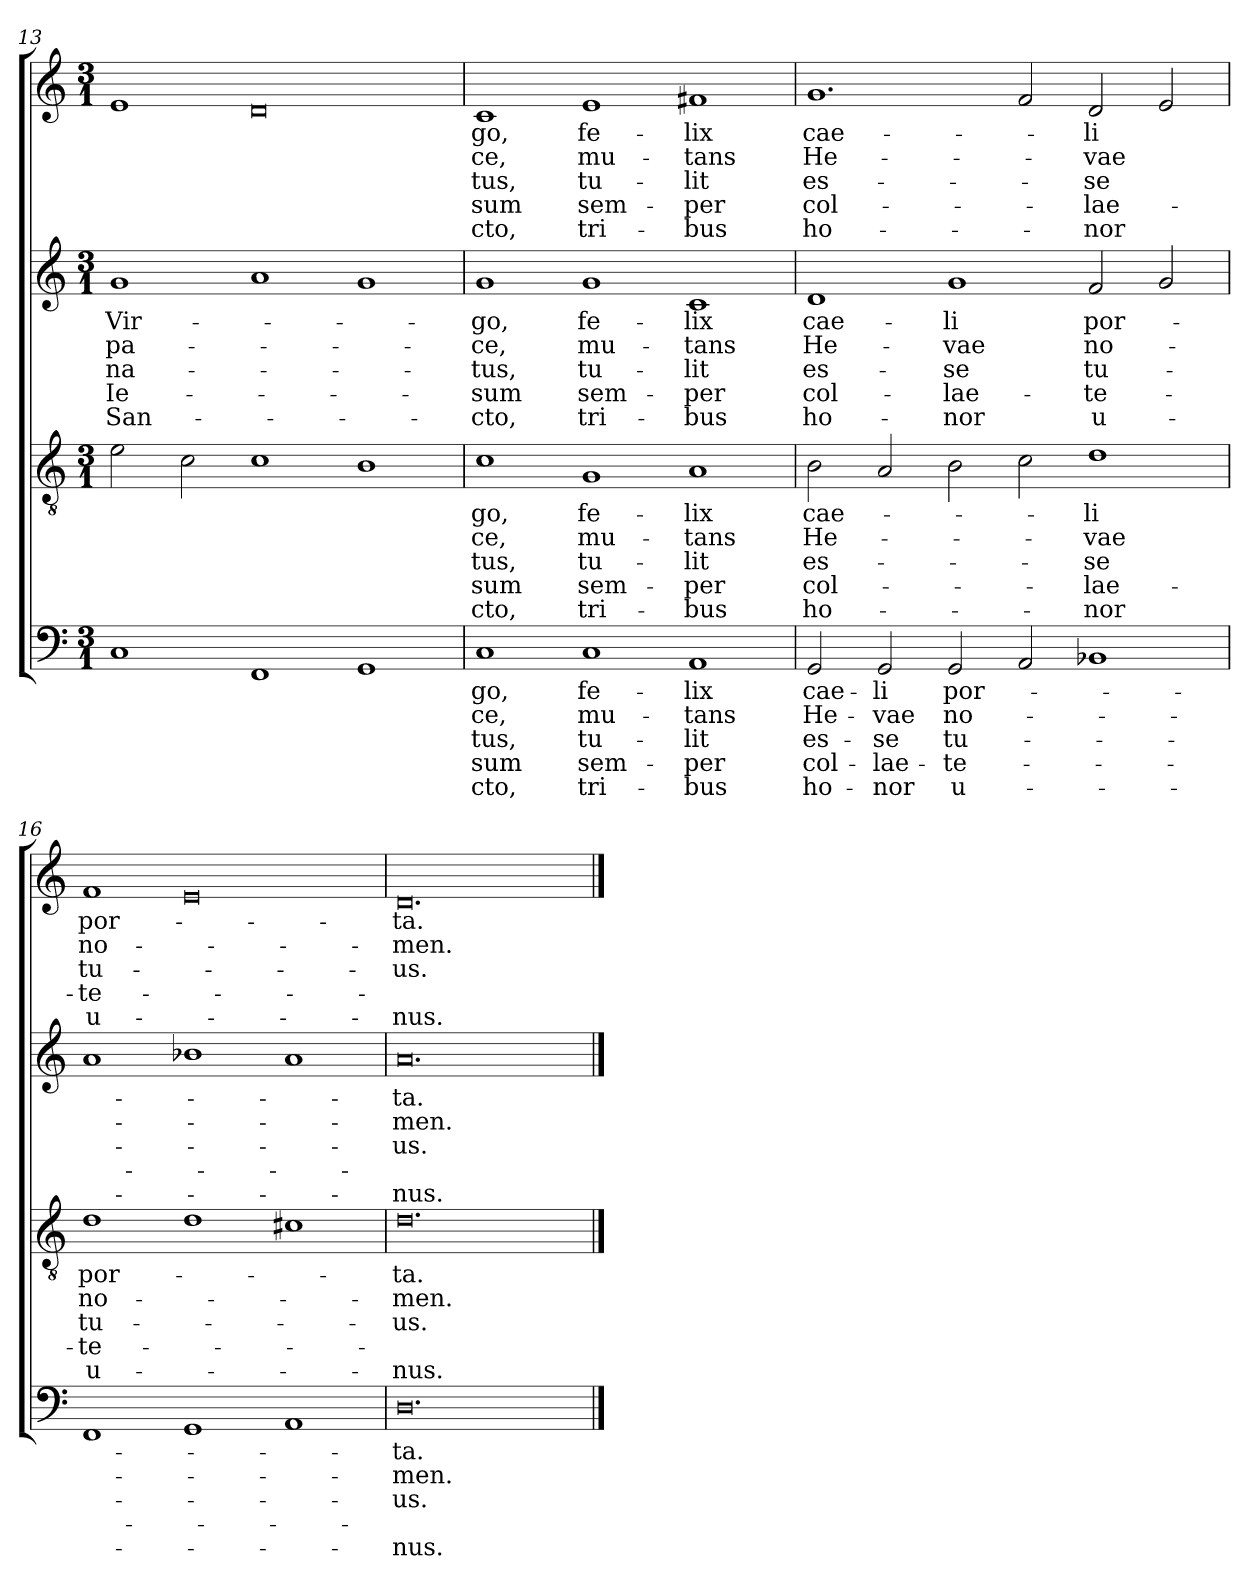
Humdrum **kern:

**kern	**text	**text	**text	**text	**text	**kern	**text	**text	**text	**text	**text	**kern	**text	**text	**text	**text	**text	**kern	**text	**text	**text	**text	**text
*part4	*part4	*part4	*part4	*part4	*part4	*part3	*part3	*part3	*part3	*part3	*part3	*part2	*part2	*part2	*part2	*part2	*part2	*part1	*part1	*part1	*part1	*part1	*part1
*staff4	*staff4	*staff4	*staff4	*staff4	*staff4	*staff3	*staff3	*staff3	*staff3	*staff3	*staff3	*staff2	*staff2	*staff2	*staff2	*staff2	*staff2	*staff1	*staff1	*staff1	*staff1	*staff1	*staff1
*clefF4	*	*	*	*	*	*clefGv2	*	*	*	*	*	*clefG2	*	*	*	*	*	*clefG2	*	*	*	*	*
*k[]	*	*	*	*	*	*k[]	*	*	*	*	*	*k[]	*	*	*	*	*	*k[]	*	*	*	*	*
*M3/1	*	*	*	*	*	*M3/1	*	*	*	*	*	*M3/1	*	*	*	*	*	*M3/1	*	*	*	*	*
=13	=13	=13	=13	=13	=13	=13	=13	=13	=13	=13	=13	=13	=13	=13	=13	=13	=13	=13	=13	=13	=13	=13	=13
1C	.	.	.	.	.	2e\	.	.	.	.	.	1g	Vir-	pa-	na-	Ie-	San-	1e	.	.	.	.	.
.	.	.	.	.	.	2c\	.	.	.	.	.	.	.	.	.	.	.	.	.	.	.	.	.
1FF	.	.	.	.	.	1c	.	.	.	.	.	1a	.	.	.	.	.	0d	.	.	.	.	.
1GG	.	.	.	.	.	1B	.	.	.	.	.	1g	.	.	.	.	.	.	.	.	.	.	.
=14	=14	=14	=14	=14	=14	=14	=14	=14	=14	=14	=14	=14	=14	=14	=14	=14	=14	=14	=14	=14	=14	=14	=14
1C	-go,	-ce,	-tus,	-sum	-cto,	1c	-go,	-ce,	-tus,	-sum	-cto,	1g	-go,	-ce,	-tus,	-sum	-cto,	1c	-go,	-ce,	-tus,	-sum	-cto,
1C	fe-	mu-	tu-	sem-	tri-	1G	fe-	mu-	tu-	sem-	tri-	1g	fe-	mu-	tu-	sem-	tri-	1e	fe-	mu-	tu-	sem-	tri-
1AA	-lix	-tans	-lit	-per	-bus	1A	-lix	-tans	-lit	-per	-bus	1c	-lix	-tans	-lit	-per	-bus	1f#X	-lix	-tans	-lit	-per	-bus
=15	=15	=15	=15	=15	=15	=15	=15	=15	=15	=15	=15	=15	=15	=15	=15	=15	=15	=15	=15	=15	=15	=15	=15
2GG/	cae-	He-	es-	col-	ho-	2B\	cae-	He-	es-	col-	ho-	1d	cae-	He-	es-	col-	ho-	1.g	cae-	He-	es-	col-	ho-
2GG/	-li	-vae	-se	-lae-	-nor	2A/	.	.	.	.	.	.	.	.	.	.	.	.	.	.	.	.	.
2GG/	por-	no-	tu-	-te-	u-	2B\	.	.	.	.	.	1g	-li	-vae	-se	-lae-	-nor	.	.	.	.	.	.
2AA/	.	.	.	.	.	2c\	.	.	.	.	.	.	.	.	.	.	.	2f/	.	.	.	.	.
1BB-X	.	.	.	.	.	1d	-li	-vae	-se	-lae-	-nor	2f/	por-	no-	tu-	-te-	u-	2d/	-li	-vae	-se	-lae-	-nor
.	.	.	.	.	.	.	.	.	.	.	.	2g/	.	.	.	.	.	2e/	.	.	.	.	.
=16	=16	=16	=16	=16	=16	=16	=16	=16	=16	=16	=16	=16	=16	=16	=16	=16	=16	=16	=16	=16	=16	=16	=16
1FF	.	.	.	.	.	1d	por-	no-	tu-	-te-	u-	1a	.	.	.	.	.	1f	por-	no-	tu-	-te-	u-
1GG	.	.	.	.	.	1d	.	.	.	.	.	1b-X	.	.	.	.	.	0e	.	.	.	.	.
1AA	.	.	.	.	.	1c#X	.	.	.	.	.	1a	.	.	.	.	.	.	.	.	.	.	.
=17	=17	=17	=17	=17	=17	=17	=17	=17	=17	=17	=17	=17	=17	=17	=17	=17	=17	=17	=17	=17	=17	=17	=17
0.D	-ta.	-men.	-us.	.	-nus.	0.d	-ta.	-men.	-us.	.	-nus.	0.a	-ta.	-men.	-us.	.	-nus.	0.d	-ta.	-men.	-us.	.	-nus.
==	==	==	==	==	==	==	==	==	==	==	==	==	==	==	==	==	==	==	==	==	==	==	==
*-	*-	*-	*-	*-	*-	*-	*-	*-	*-	*-	*-	*-	*-	*-	*-	*-	*-	*-	*-	*-	*-	*-	*-
